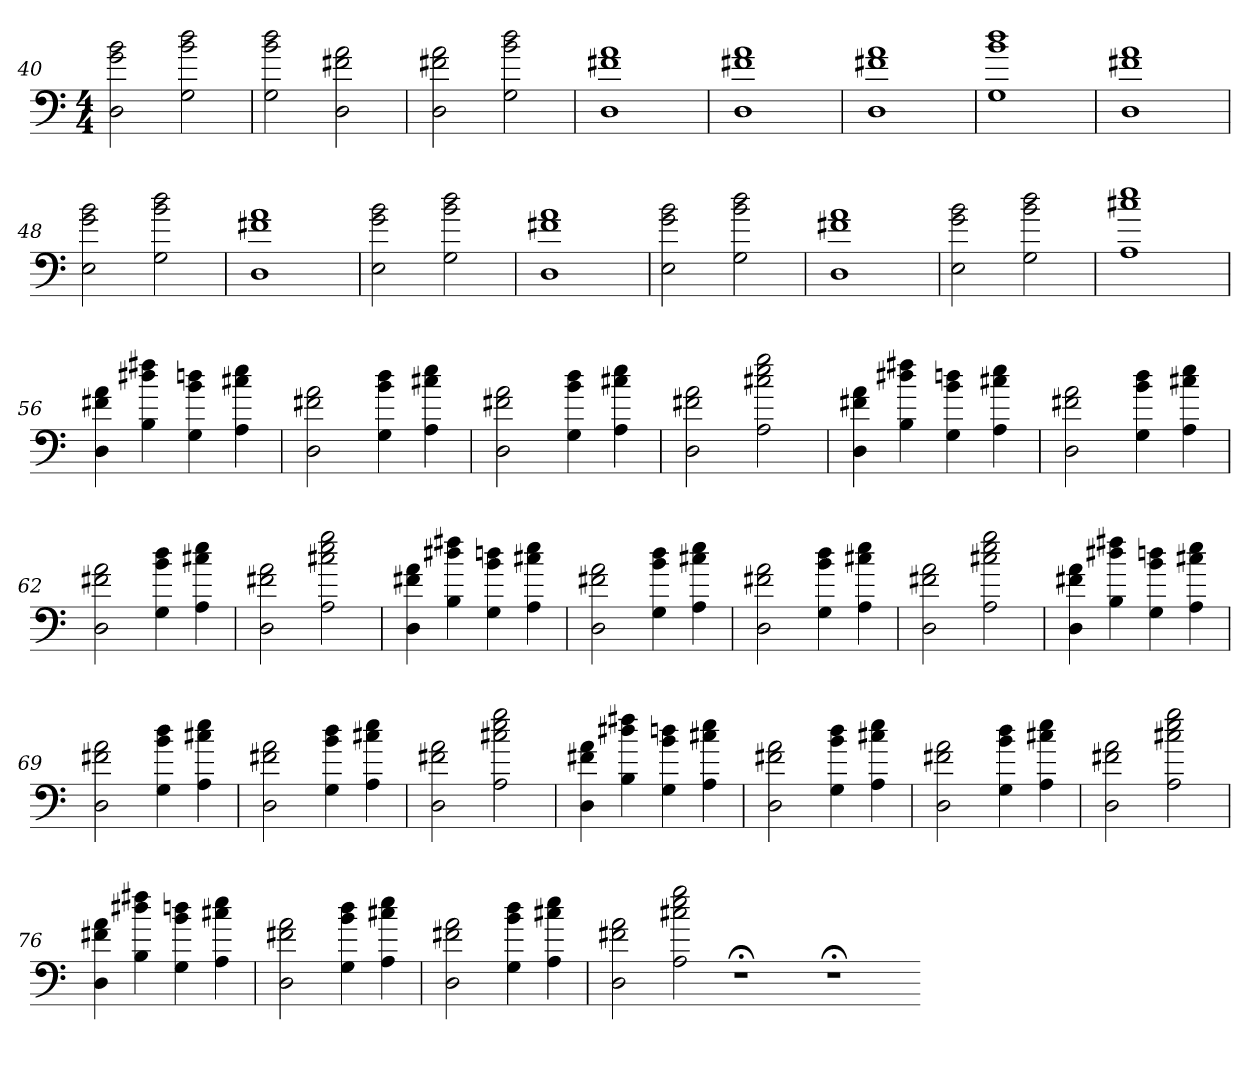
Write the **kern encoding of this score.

**kern
*part1
*staff1
*M4/4
=40
2D 2g 2b
2G 2b 2dd
=41
2G 2b 2dd
2D 2f#X 2a
=42
2D 2f#X 2a
2G 2b 2dd
=43
1D 1f#X 1a
=44
1D 1f#X 1a
=45
1D 1f#X 1a
=46
1G 1b 1dd
=47
1D 1f#X 1a
=48
2E 2g 2b
2G 2b 2dd
=49
1D 1f#X 1a
=50
2E 2g 2b
2G 2b 2dd
=51
1D 1f#X 1a
=52
2E 2g 2b
2G 2b 2dd
=53
1D 1f#X 1a
=54
2E 2g 2b
2G 2b 2dd
=55
1A 1cc#X 1ee
=56
4D 4f#X 4a
4B 4dd#X 4ff#X
4G 4b 4ddn
4A 4cc#X 4ee
=57
2D 2f#X 2a
4G 4b 4dd
4A 4cc#X 4ee
=58
2D 2f#X 2a
4G 4b 4dd
4A 4cc#X 4ee
=59
2D 2f#X 2a
2A 2cc#X 2ee 2gg
=60
4D 4f#X 4a
4B 4dd#X 4ff#X
4G 4b 4ddn
4A 4cc#X 4ee
=61
2D 2f#X 2a
4G 4b 4dd
4A 4cc#X 4ee
=62
2D 2f#X 2a
4G 4b 4dd
4A 4cc#X 4ee
=63
2D 2f#X 2a
2A 2cc#X 2ee 2gg
=64
4D 4f#X 4a
4B 4dd#X 4ff#X
4G 4b 4ddn
4A 4cc#X 4ee
=65
2D 2f#X 2a
4G 4b 4dd
4A 4cc#X 4ee
=66
2D 2f#X 2a
4G 4b 4dd
4A 4cc#X 4ee
=67
2D 2f#X 2a
2A 2cc#X 2ee 2gg
=68
4D 4f#X 4a
4B 4dd#X 4ff#X
4G 4b 4ddn
4A 4cc#X 4ee
=69
2D 2f#X 2a
4G 4b 4dd
4A 4cc#X 4ee
=70
2D 2f#X 2a
4G 4b 4dd
4A 4cc#X 4ee
=71
2D 2f#X 2a
2A 2cc#X 2ee 2gg
=72
4D 4f#X 4a
4B 4dd#X 4ff#X
4G 4b 4ddn
4A 4cc#X 4ee
=73
2D 2f#X 2a
4G 4b 4dd
4A 4cc#X 4ee
=74
2D 2f#X 2a
4G 4b 4dd
4A 4cc#X 4ee
=75
2D 2f#X 2a
2A 2cc#X 2ee 2gg
=76
4D 4f#X 4a
4B 4dd#X 4ff#X
4G 4b 4ddn
4A 4cc#X 4ee
=77
2D 2f#X 2a
4G 4b 4dd
4A 4cc#X 4ee
=78
2D 2f#X 2a
4G 4b 4dd
4A 4cc#X 4ee
=79
2D 2f#X 2a
2A 2cc#X 2ee 2gg
1r;<
1r;<
=-
*-
